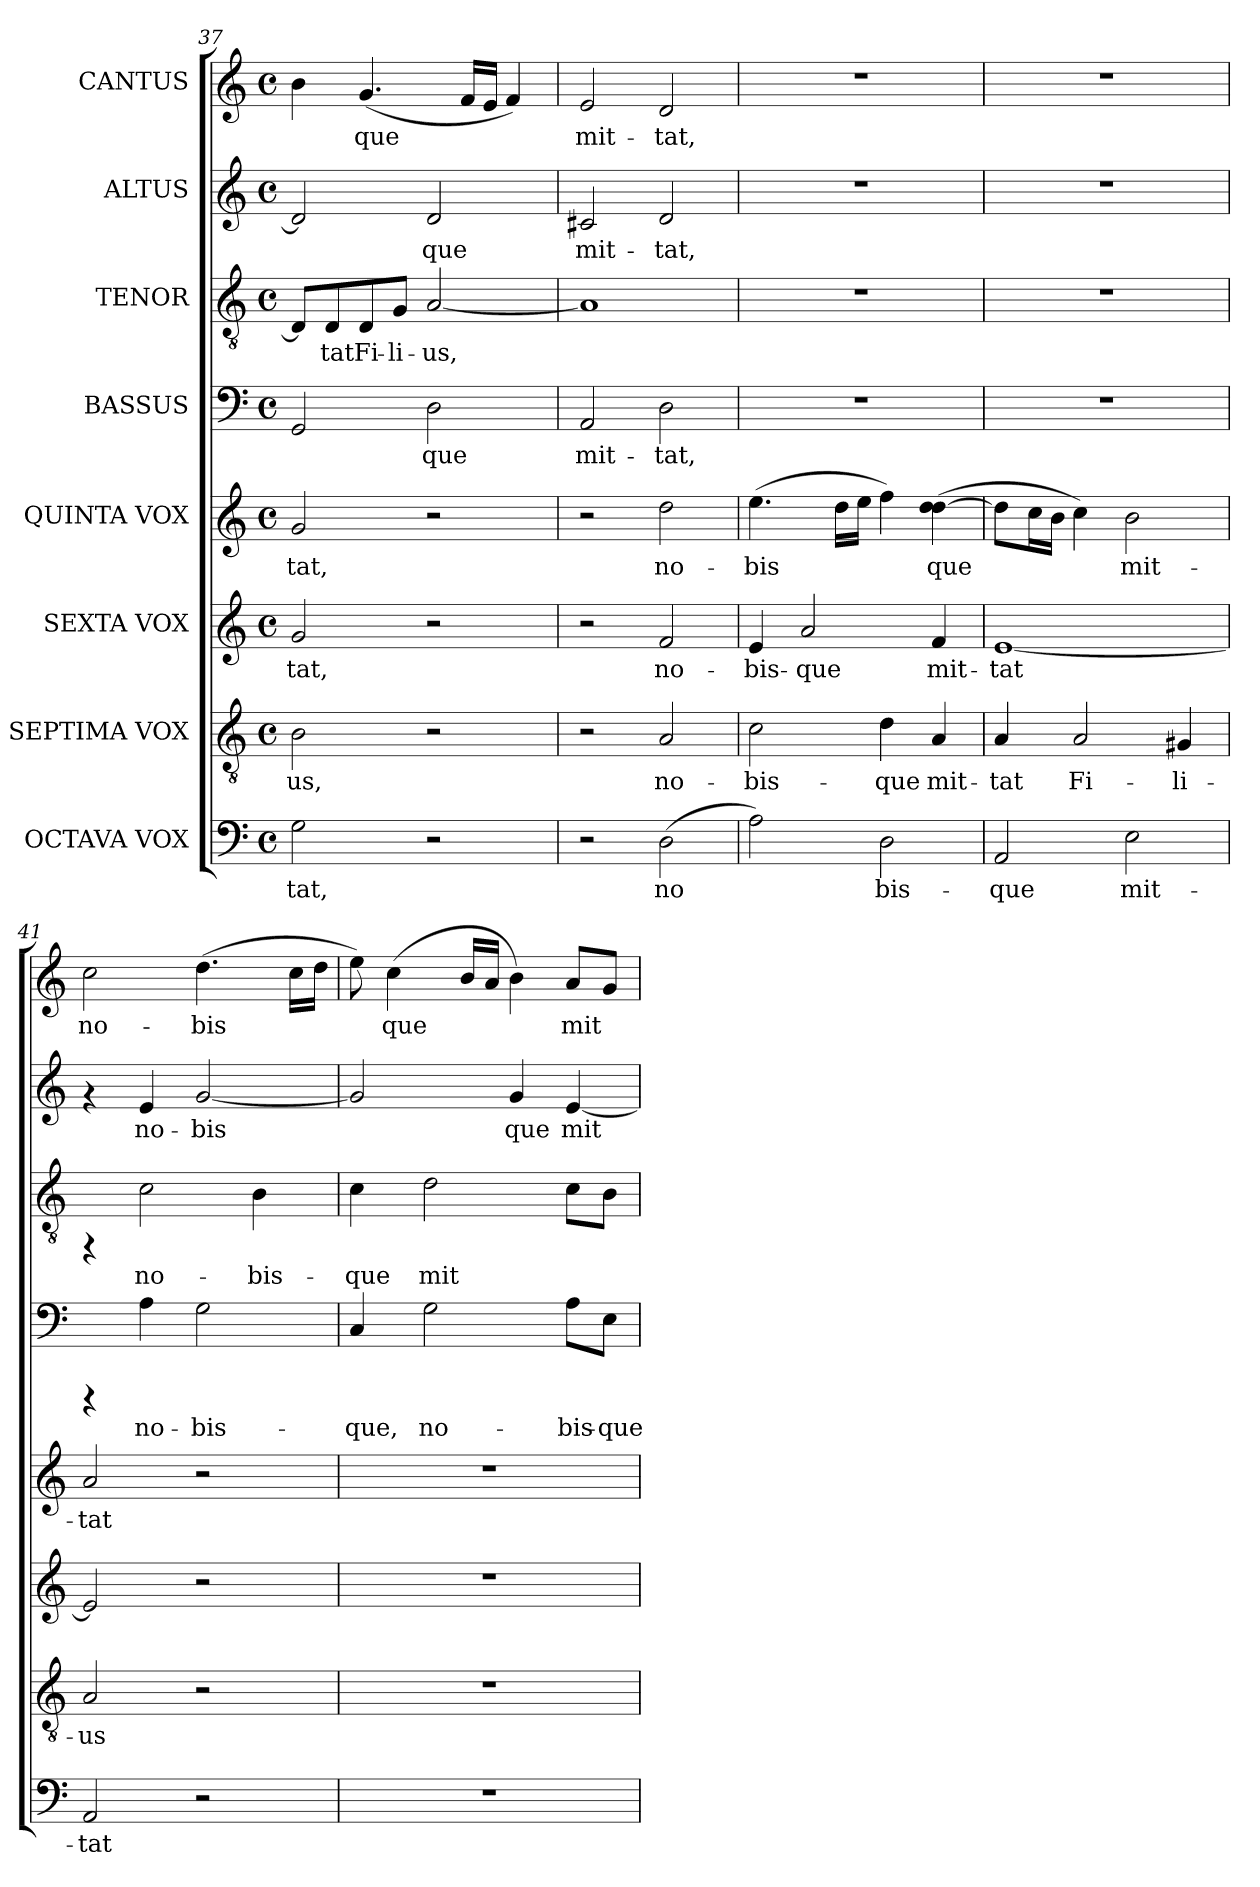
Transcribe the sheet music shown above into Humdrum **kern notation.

**kern	**text	**kern	**text	**kern	**text	**kern	**text	**kern	**text	**kern	**text	**kern	**text	**kern	**text
*part8	*part8	*part7	*part7	*part6	*part6	*part5	*part5	*part4	*part4	*part3	*part3	*part2	*part2	*part1	*part1
*staff8	*staff8	*staff7	*staff7	*staff6	*staff6	*staff5	*staff5	*staff4	*staff4	*staff3	*staff3	*staff2	*staff2	*staff1	*staff1
*I"OCTAVA VOX	*	*I"SEPTIMA VOX	*	*I"SEXTA VOX	*	*I"QUINTA VOX	*	*I"BASSUS	*	*I"TENOR	*	*I"ALTUS	*	*I"CANTUS	*
*clefF4	*	*clefGv2	*	*clefG2	*	*clefG2	*	*clefF4	*	*clefGv2	*	*clefG2	*	*clefG2	*
*k[]	*	*k[]	*	*k[]	*	*k[]	*	*k[]	*	*k[]	*	*k[]	*	*k[]	*
*C:	*	*C:	*	*C:	*	*C:	*	*C:	*	*C:	*	*C:	*	*C:	*
*M4/4	*	*M4/4	*	*M4/4	*	*M4/4	*	*M4/4	*	*M4/4	*	*M4/4	*	*M4/4	*
*met(c)	*	*met(c)	*	*met(c)	*	*met(c)	*	*met(c)	*	*met(c)	*	*met(c)	*	*met(c)	*
=37	=37	=37	=37	=37	=37	=37	=37	=37	=37	=37	=37	=37	=37	=37	=37
!	!LO:LY:b:cj	!	!LO:LY:b:cj	!	!LO:LY:b:rj	!	!LO:LY:b:cj	!	!LO:LY:b:cj	!	!LO:LY:b:cj	!	!LO:LY:b:cj	!	!LO:LY:b:cj
2G\	-tat,	2B\	-us,	2g/	-tat,	2g/	-tat,	2GG/	--	8D/L]	--	2d/]	--	4b\	--
!	!	!	!	!	!	!	!	!	!	!	!LO:LY:b:cj	!	!	!	!
.	.	.	.	.	.	.	.	.	.	8D/	-tat	.	.	.	.
!	!	!	!	!	!	!	!	!	!	!	!LO:LY:b:cj	!	!	!	!LO:LY:b:cj
.	.	.	.	.	.	.	.	.	.	8D/	Fi-	.	.	(<4.g/	-que
!	!	!	!	!	!	!	!	!	!	!	!LO:LY:b:cj	!	!	!	!
.	.	.	.	.	.	.	.	.	.	8G/J	-li-	.	.	.	.
!	!	!	!	!	!	!	!	!	!LO:LY:b:cj	!	!LO:LY:b:cj	!	!LO:LY:b:cj	!	!
2r	.	2r	.	2r	.	2r	.	2D\	-que	[<2A/	-us,	2d/	-que	.	.
!	!	!	!	!	!	!	!	!	!	!	!	!	!	!	!LO:LY:b:cj
.	.	.	.	.	.	.	.	.	.	.	.	.	.	16f/L	.
!	!	!	!	!	!	!	!	!	!	!	!	!	!	!	!LO:LY:b:cj
.	.	.	.	.	.	.	.	.	.	.	.	.	.	16e/J	.
!	!	!	!	!	!	!	!	!	!	!	!	!	!	!	!LO:LY:b:cj
.	.	.	.	.	.	.	.	.	.	.	.	.	.	4f/)	.
=38	=38	=38	=38	=38	=38	=38	=38	=38	=38	=38	=38	=38	=38	=38	=38
!	!	!	!	!	!	!	!	!	!LO:LY:b:cj	!	!LO:LY:b:cj	!	!LO:LY:b:cj	!	!LO:LY:b:cj
2r	.	2r	.	2r	.	2r	.	2AA/	mit-	1A]	.	2c#X/	mit-	2e/	mit-
!	!LO:LY:b:cj	!	!LO:LY:b:cj	!	!LO:LY:b:rj	!	!LO:LY:b:cj	!	!LO:LY:b:cj	!	!	!	!LO:LY:b:cj	!	!LO:LY:b:cj
(>2D\	no-	2A/	no-	2f/	no-	2dd\	no-	2D\	-tat,	.	.	2d/	-tat,	2d/	-tat,
=39	=39	=39	=39	=39	=39	=39	=39	=39	=39	=39	=39	=39	=39	=39	=39
!	!LO:LY:b:cj	!	!LO:LY:b:cj	!	!LO:LY:b:rj	!	!LO:LY:b:cj	!	!	!	!	!	!	!	!
2A\)	--	2c\	-bis-	4e/	-bis-	(>4.ee\	-bis-	1r	.	1r	.	1r	.	1r	.
!	!	!	!	!	!LO:LY:b:rj	!	!	!	!	!	!	!	!	!	!
.	.	.	.	2a/	-que	.	.	.	.	.	.	.	.	.	.
!	!	!	!	!	!	!	!LO:LY:b:cj	!	!	!	!	!	!	!	!
.	.	.	.	.	.	16dd\L	--	.	.	.	.	.	.	.	.
!	!	!	!	!	!	!	!LO:LY:b:cj	!	!	!	!	!	!	!	!
.	.	.	.	.	.	16ee\J	--	.	.	.	.	.	.	.	.
!	!LO:LY:b:cj	!	!LO:LY:b:cj	!	!	!	!LO:LY:b:cj	!	!	!	!	!	!	!	!
2D\	-bis-	4d\	-que	.	.	4ff\)	--	.	.	.	.	.	.	.	.
!	!	!	!LO:LY:b:cj	!	!LO:LY:b:rj	!	!LO:LY:b:cj	!	!	!	!	!	!	!	!
.	.	4A/	mit-	4f/	mit-	(>4dd\ [>4dd\	-que	.	.	.	.	.	.	.	.
!!LO:PB:g=z
=40	=40	=40	=40	=40	=40	=40	=40	=40	=40	=40	=40	=40	=40	=40	=40
!	!LO:LY:b:cj	!	!LO:LY:b:cj	!	!LO:LY:b:rj	!	!LO:LY:b:cj	!	!	!	!	!	!	!	!
2AA/	-que	4A/	-tat	[<1e	-tat	8dd\L]	.	1r	.	1r	.	1r	.	1r	.
!	!	!	!	!	!	!	!LO:LY:b:cj	!	!	!	!	!	!	!	!
.	.	.	.	.	.	16cc\	.	.	.	.	.	.	.	.	.
!	!	!	!	!	!	!	!LO:LY:b:cj	!	!	!	!	!	!	!	!
.	.	.	.	.	.	16b\J	.	.	.	.	.	.	.	.	.
!	!	!	!LO:LY:b:cj	!	!	!	!LO:LY:b:cj	!	!	!	!	!	!	!	!
.	.	2A/	Fi-	.	.	4cc\)	.	.	.	.	.	.	.	.	.
!	!LO:LY:b:cj	!	!	!	!	!	!LO:LY:b:cj	!	!	!	!	!	!	!	!
2E\	mit-	.	.	.	.	2b\	mit-	.	.	.	.	.	.	.	.
!	!	!	!LO:LY:b:cj	!	!	!	!	!	!	!	!	!	!	!	!
.	.	4G#X/	-li-	.	.	.	.	.	.	.	.	.	.	.	.
=41	=41	=41	=41	=41	=41	=41	=41	=41	=41	=41	=41	=41	=41	=41	=41
!	!LO:LY:b:cj	!	!LO:LY:b:cj	!	!LO:LY:b:rj	!	!LO:LY:b:cj	!	!	!	!	!	!	!	!LO:LY:b:cj
2AA/	-tat	2A/	-us	2e/]	.	2a/	-tat	4rCCC	.	4rFF	.	4rf	.	2cc\	no-
!	!	!	!	!	!	!	!	!	!LO:LY:b:cj	!	!LO:LY:b:cj	!	!LO:LY:b:cj	!	!
.	.	.	.	.	.	.	.	4A\	no-	2c\	no-	4e/	no-	.	.
!	!	!	!	!	!	!	!	!	!LO:LY:b:cj	!	!	!	!LO:LY:b:cj	!	!LO:LY:b:cj
2r	.	2r	.	2r	.	2r	.	2G\	-bis-	.	.	[<2g/	-bis-	(>4.dd\	-bis-
!	!	!	!	!	!	!	!	!	!	!	!LO:LY:b:cj	!	!	!	!
.	.	.	.	.	.	.	.	.	.	4B\	-bis-	.	.	.	.
!	!	!	!	!	!	!	!	!	!	!	!	!	!	!	!LO:LY:b:cj
.	.	.	.	.	.	.	.	.	.	.	.	.	.	16cc\L	--
!	!	!	!	!	!	!	!	!	!	!	!	!	!	!	!LO:LY:b:cj
.	.	.	.	.	.	.	.	.	.	.	.	.	.	16dd\J	--
=42	=42	=42	=42	=42	=42	=42	=42	=42	=42	=42	=42	=42	=42	=42	=42
!	!	!	!	!	!	!	!	!	!LO:LY:b:cj	!	!LO:LY:b:cj	!	!LO:LY:b:cj	!	!LO:LY:b:cj
1r	.	1r	.	1r	.	1r	.	4C/	-que,	4c\	-que	2g/]	--	8ee\)	--
!	!	!	!	!	!	!	!	!	!	!	!	!	!	!	!LO:LY:b:cj
.	.	.	.	.	.	.	.	.	.	.	.	.	.	(>4cc\	-que
!	!	!	!	!	!	!	!	!	!LO:LY:b:cj	!	!LO:LY:b:cj	!	!	!	!
.	.	.	.	.	.	.	.	2G\	no-	2d\	mit-	.	.	.	.
!	!	!	!	!	!	!	!	!	!	!	!	!	!	!	!LO:LY:b:cj
.	.	.	.	.	.	.	.	.	.	.	.	.	.	16b/L	.
!	!	!	!	!	!	!	!	!	!	!	!	!	!	!	!LO:LY:b:cj
.	.	.	.	.	.	.	.	.	.	.	.	.	.	16a/J	.
!	!	!	!	!	!	!	!	!	!	!	!	!	!LO:LY:b:cj	!	!LO:LY:b:cj
.	.	.	.	.	.	.	.	.	.	.	.	4g/	-que	4b\)	.
!	!	!	!	!	!	!	!	!	!LO:LY:b:cj	!	!LO:LY:b:cj	!	!LO:LY:b:cj	!	!LO:LY:b:cj
.	.	.	.	.	.	.	.	8A\L	-bis-	8c\L	--	[<4e/	mit-	8a/L	mit-
!	!	!	!	!	!	!	!	!	!LO:LY:b:cj	!	!LO:LY:b:cj	!	!	!	!LO:LY:b:cj
.	.	.	.	.	.	.	.	8E\J	-que	8B\J	--	.	.	8g/J	--
=	=	=	=	=	=	=	=	=	=	=	=	=	=	=	=
*-	*-	*-	*-	*-	*-	*-	*-	*-	*-	*-	*-	*-	*-	*-	*-
